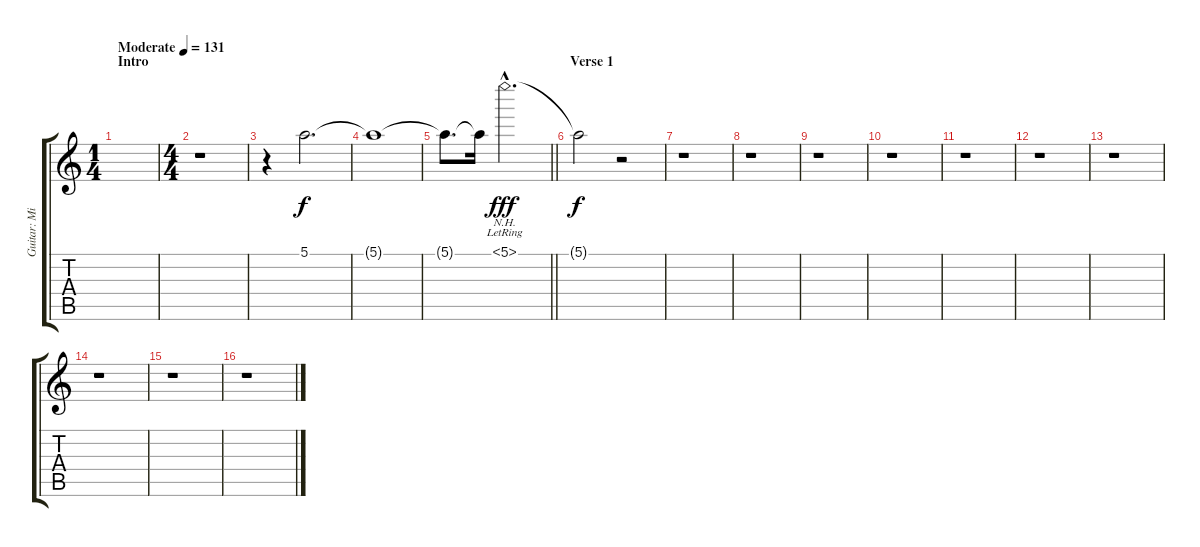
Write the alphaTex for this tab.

\track ("Guitar: Mick Ralphs" "Guitar: Mi") {instrument overdrivenguitar}
\staff {score tabs}
\tuning (E4 B3 G3 D3 A2 E2) {hide}
\ts (1 4)
\section ("" "Intro")
\tempo (131 "Moderate")
\clef g2
\ks c
|
\ts (4 4)
r.1 |
r.4 5.1.2{d volume 8} |
5.1{t}.1 |
\barLineRight lightlight
5.1{t}.8{d} 5.1{t}.16 5.1{nh hac lr}.2{d dy fff} |
\section ("" "Verse 1")
5.1{t}.2{dy f} r.2 |
r.1 |
r.1 |
r.1 |
r.1 |
r.1 |
r.1 |
r.1 |
r.1 |
r.1 |
r.1
